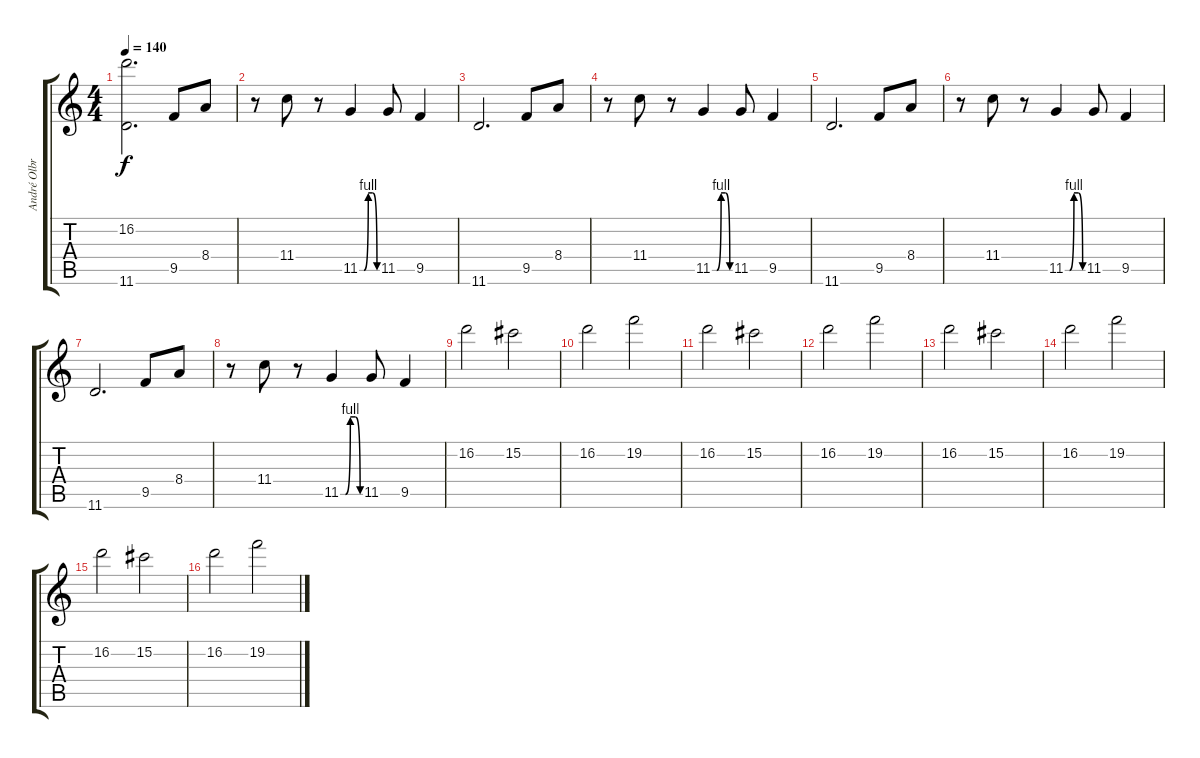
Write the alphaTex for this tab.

\track ("André Olbrich Add." "André Olbr") {instrument distortionguitar}
\staff {score tabs}
\tuning (Eb4 Bb3 Gb3 Db3 Ab2 Eb2) {hide}
\ts (4 4)
\tempo 140
\clef g2
\ks c
(16.2 11.6).2{d dy f volume 9} 9.5.8 8.4.8 |
r.8 11.4.8 r.8 11.5{be (custom 0 0 15 0 30 4 45 4 60 0)}.4 11.5.8 9.5.4 |
11.6.2{d} 9.5.8 8.4.8 |
r.8 11.4.8 r.8 11.5{be (custom 0 0 15 0 30 4 45 4 60 0)}.4 11.5.8 9.5.4 |
11.6.2{d} 9.5.8 8.4.8 |
r.8 11.4.8 r.8 11.5{be (custom 0 0 15 0 30 4 45 4 60 0)}.4 11.5.8 9.5.4 |
11.6.2{d} 9.5.8 8.4.8 |
r.8 11.4.8 r.8 11.5{be (custom 0 0 15 0 30 4 45 4 60 0)}.4 11.5.8 9.5.4 |
16.2.2{volume 9 instrument overdrivenguitar} 15.2.2 |
16.2.2 19.2.2 |
16.2.2 15.2.2 |
16.2.2 19.2.2 |
16.2.2 15.2.2 |
16.2.2 19.2.2 |
16.2.2 15.2.2 |
16.2.2 19.2.2
